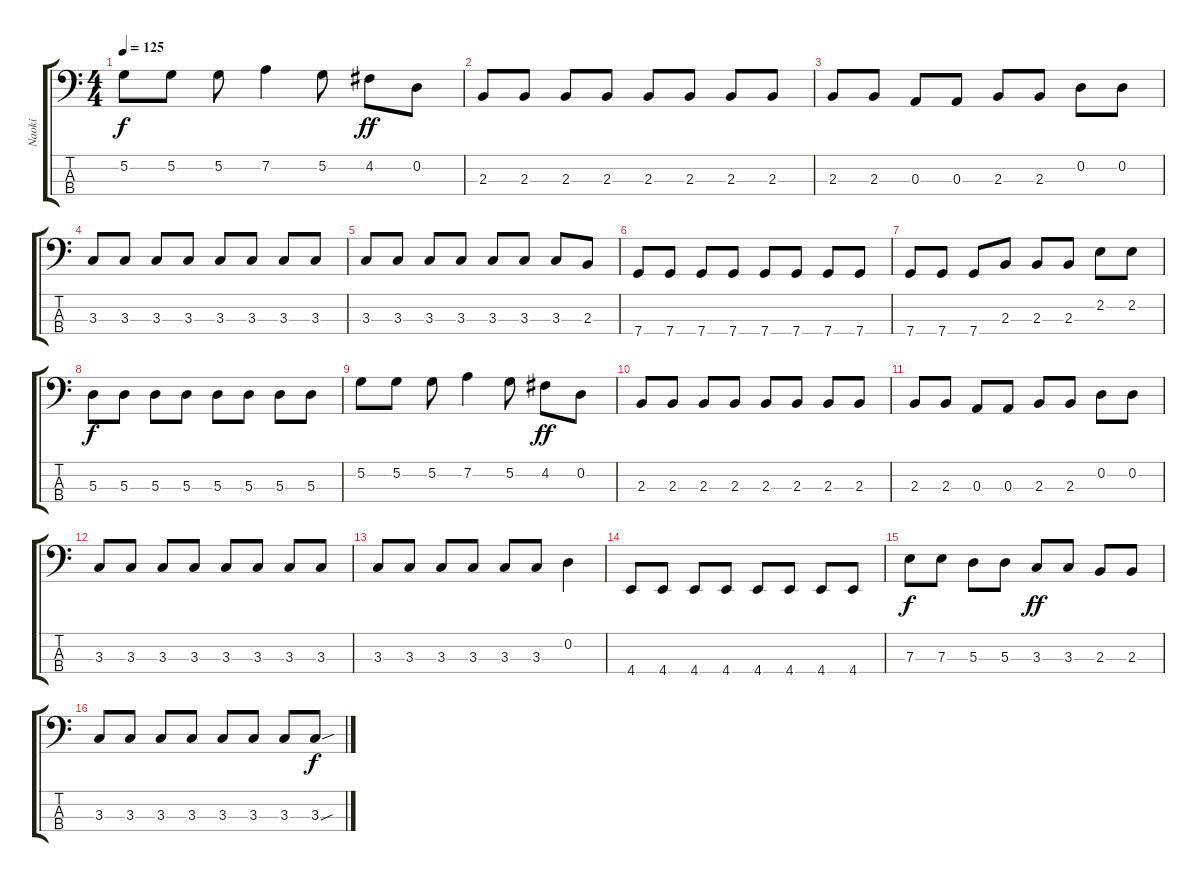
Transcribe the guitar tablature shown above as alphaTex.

\track ("Naoki" "Naoki") {instrument electricbasspick}
\staff {score tabs}
\tuning (G2 D2 A1 C1) {hide}
\ts (4 4)
\tempo 125
\clef f4
\ks c
5.2.8{dy f} 5.2.8 5.2.8 7.2.4 5.2.8 4.2.8{dy ff} 0.2.8 |
2.3.8 2.3.8 2.3.8 2.3.8 2.3.8 2.3.8 2.3.8 2.3.8 |
2.3.8 2.3.8 0.3.8 0.3.8 2.3.8 2.3.8 0.2.8 0.2.8 |
3.3.8 3.3.8 3.3.8 3.3.8 3.3.8 3.3.8 3.3.8 3.3.8 |
3.3.8 3.3.8 3.3.8 3.3.8 3.3.8 3.3.8 3.3.8 2.3.8 |
7.4.8 7.4.8 7.4.8 7.4.8 7.4.8 7.4.8 7.4.8 7.4.8 |
7.4.8 7.4.8 7.4.8 2.3.8 2.3.8 2.3.8 2.2.8 2.2.8 |
5.3.8{dy f} 5.3.8 5.3.8 5.3.8 5.3.8 5.3.8 5.3.8 5.3.8 |
5.2.8 5.2.8 5.2.8 7.2.4 5.2.8 4.2.8{dy ff} 0.2.8 |
2.3.8 2.3.8 2.3.8 2.3.8 2.3.8 2.3.8 2.3.8 2.3.8 |
2.3.8 2.3.8 0.3.8 0.3.8 2.3.8 2.3.8 0.2.8 0.2.8 |
3.3.8 3.3.8 3.3.8 3.3.8 3.3.8 3.3.8 3.3.8 3.3.8 |
3.3.8 3.3.8 3.3.8 3.3.8 3.3.8 3.3.8 0.2.4 |
4.4.8 4.4.8 4.4.8 4.4.8 4.4.8 4.4.8 4.4.8 4.4.8 |
7.3.8{dy f} 7.3.8 5.3.8 5.3.8 3.3.8{dy ff} 3.3.8 2.3.8 2.3.8 |
3.3.8 3.3.8 3.3.8 3.3.8 3.3.8 3.3.8 3.3.8 3.3{sou}.8{dy f}
